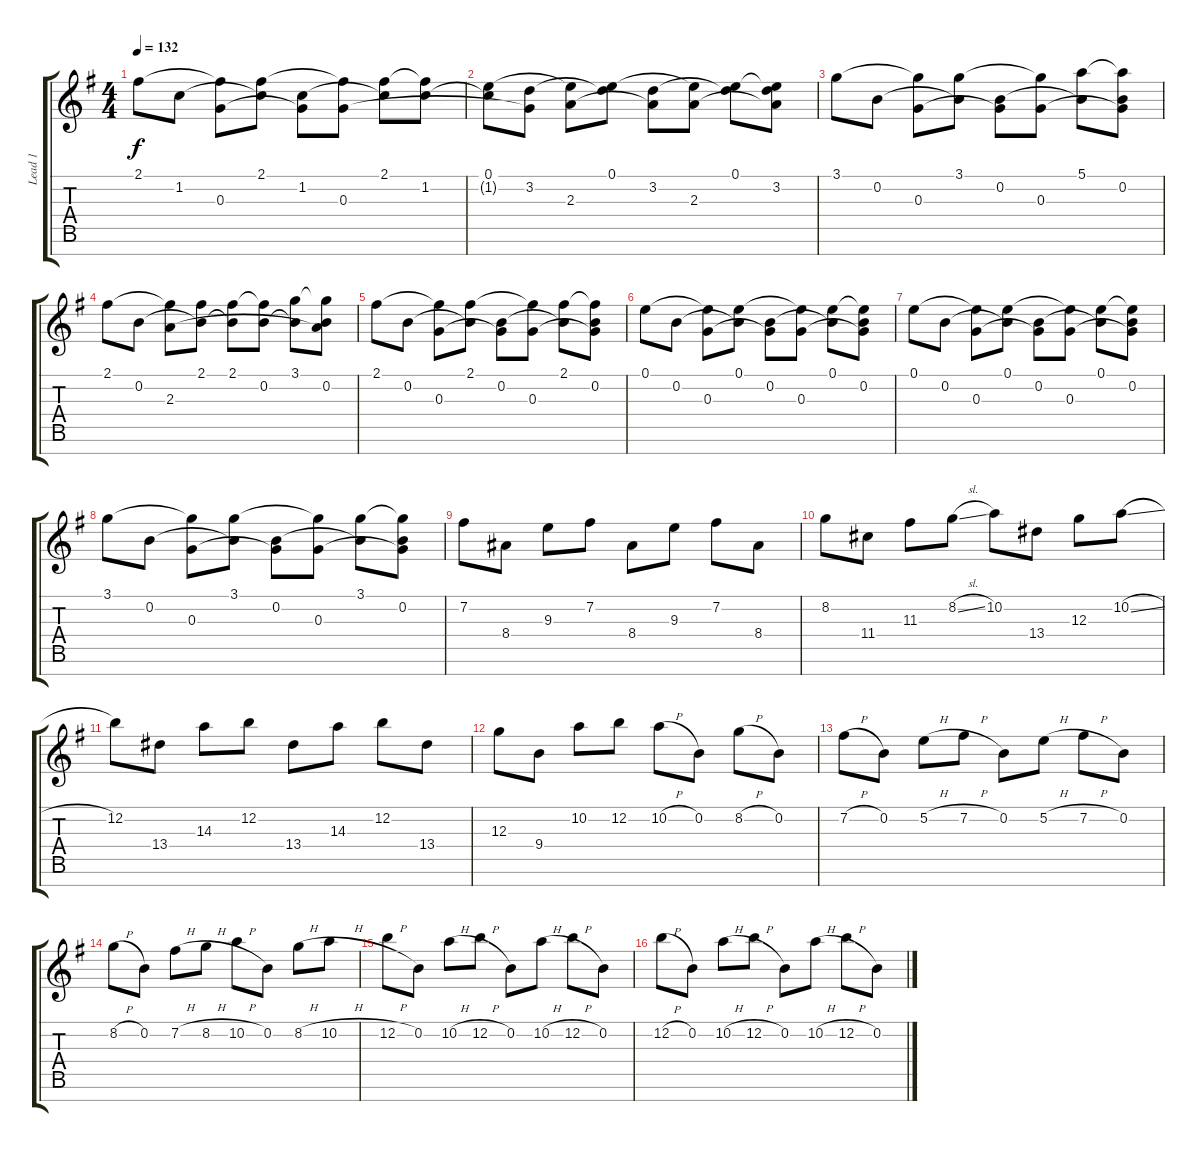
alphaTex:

\track ("Lead 1" "Lead 1") {instrument distortionguitar}
\staff {score tabs}
\tuning (E4 B3 G3 D3 A2 E2 B1) {hide}
\ts (4 4)
\tempo 132
\clef g2
\ks eminor
2.1.8{dy f volume 9} 1.2.8 (2.1{t} 0.3).8 (2.1 1.2{t}).8 (1.2 0.3{t}).8 (2.1{t} 0.3).8 (2.1 1.2{t}).8 (2.1{t} 1.2).8 |
(0.1 1.2{t}).8 (3.2 0.3{t}).8 (0.1{t} 2.3).8 (0.1 3.2{t}).8 (3.2 2.3{t}).8 (0.1{t} 2.3).8 (0.1 3.2{t}).8 (0.1{t} 3.2 2.3{t}).8 |
3.1.8 0.2.8 (3.1{t} 0.3).8 (3.1 0.2{t}).8 (0.2 0.3{t}).8 (3.1{t} 0.3).8 (5.1 0.2{t}).8 (5.1{t} 0.2 0.3{t}).8 |
2.1.8 0.2.8 (2.1{t} 2.3).8 (2.1 0.2{t}).8 (2.1 0.2{t}).8 (2.1{t} 0.2).8 (3.1 0.2{t}).8 (3.1{t} 0.2 2.3{t}).8 |
2.1.8 0.2.8 (2.1{t} 0.3).8 (2.1 0.2{t}).8 (0.2 0.3{t}).8 (2.1{t} 0.3).8 (2.1 0.2{t}).8 (2.1{t} 0.2 0.3{t}).8 |
0.1.8 0.2.8 (0.1{t} 0.3).8 (0.1 0.2{t}).8 (0.2 0.3{t}).8 (0.1{t} 0.3).8 (0.1 0.2{t}).8 (0.1{t} 0.2 0.3{t}).8 |
0.1.8 0.2.8 (0.1{t} 0.3).8 (0.1 0.2{t}).8 (0.2 0.3{t}).8 (0.1{t} 0.3).8 (0.1 0.2{t}).8 (0.1{t} 0.2 0.3{t}).8 |
3.1.8 0.2.8 (3.1{t} 0.3).8 (3.1 0.2{t}).8 (0.2 0.3{t}).8 (3.1{t} 0.3).8 (3.1 0.2{t}).8 (3.1{t} 0.2 0.3{t}).8 |
7.2.8 8.4.8 9.3.8 7.2.8 8.4.8 9.3.8 7.2.8 8.4.8 |
8.2.8 11.4.8 11.3.8 8.2{sl}.8 10.2.8 13.4.8 12.3.8 10.2{sl}.8 |
12.2.8 13.4.8 14.3.8 12.2.8 13.4.8 14.3.8 12.2.8 13.4.8 |
12.3.8 9.4.8 10.2.8 12.2.8 10.2{h}.8 0.2.8 8.2{h}.8 0.2.8 |
7.2{h}.8 0.2.8 5.2{h}.8 7.2{h}.8 0.2.8 5.2{h}.8 7.2{h}.8 0.2.8 |
8.2{h}.8 0.2.8 7.2{h}.8 8.2{h}.8 10.2{h}.8 0.2.8 8.2{h}.8 10.2{h}.8 |
12.2{h}.8 0.2.8 10.2{h}.8 12.2{h}.8 0.2.8 10.2{h}.8 12.2{h}.8 0.2.8 |
12.2{h}.8 0.2.8 10.2{h}.8 12.2{h}.8 0.2.8 10.2{h}.8 12.2{h}.8 0.2.8
